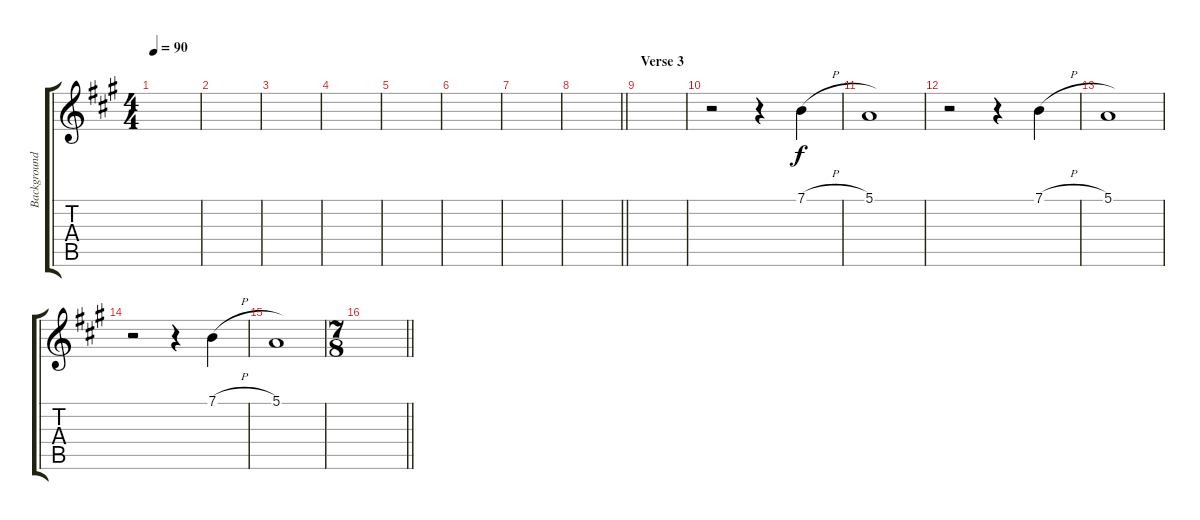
\track ("Background Vocals" "Background") {instrument voiceoohs}
\staff {score tabs}
\tuning (E4 B3 G3 D3 A2 E2) {hide}
\ts (4 4)
\tempo 90
\clef g2
\ks a
|
|
|
|
|
|
|
\barLineRight lightlight
|
\section ("" "Verse 3")
|
r.2 r.4 7.1{h}.4 |
5.1.1 |
r.2 r.4 7.1{h}.4 |
5.1.1 |
r.2 r.4 7.1{h}.4 |
5.1.1 |
\ts (7 8)
\barLineRight lightlight
